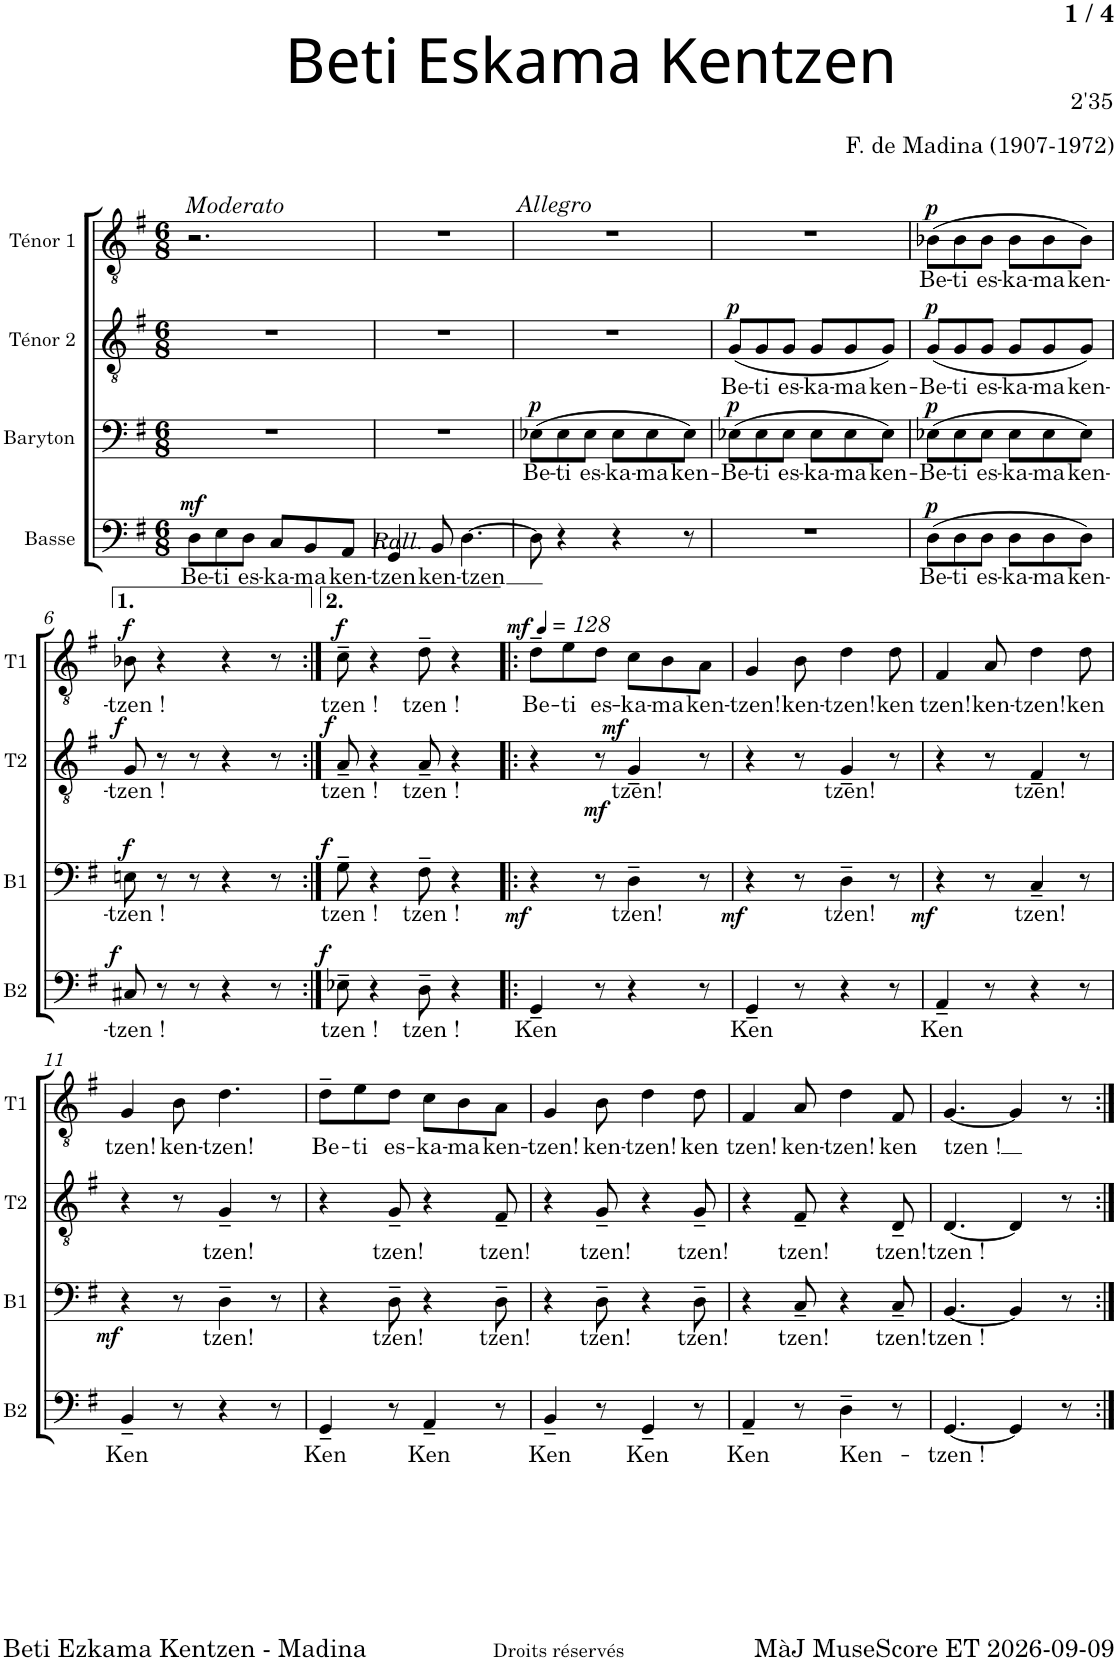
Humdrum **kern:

**kern	**text	**dynam	**kern	**text	**dynam	**kern	**text	**dynam	**kern	**text	**dynam
*part4	*part4	*part4	*part3	*part3	*part3	*part2	*part2	*part2	*part1	*part1	*part1
*staff4	*staff4	*staff4	*staff3	*staff3	*staff3	*staff2	*staff2	*staff2	*staff1	*staff1	*staff1
*I"Basse	*	*	*I"Baryton	*	*	*I"Ténor 2	*	*	*I"Ténor 1	*	*
*I'B2	*	*	*I'B1	*	*	*I'T2	*	*	*I'T1	*	*
*clefF4	*	*	*clefF4	*	*	*clefGv2	*	*	*clefGv2	*	*
*k[f#]	*	*	*k[f#]	*	*	*k[f#]	*	*	*k[f#]	*	*
*M6/8	*	*	*M6/8	*	*	*M6/8	*	*	*M6/8	*	*
=1	=1	=1	=1	=1	=1	=1	=1	=1	=1	=1	=1
!	!	!	!	!	!	!	!	!	!LO:TX:a:i:t=Moderato	!	!
!	!LO:LY:b	!LO:DY:a	!	!	!	!	!	!	!	!	!
8D\L	Be-	mf	2.r	.	.	2.r	.	.	2.r	.	.
!	!LO:LY:b	!	!	!	!	!	!	!	!	!	!
8E\	-ti	.	.	.	.	.	.	.	.	.	.
!	!LO:LY:b	!	!	!	!	!	!	!	!	!	!
8D\J	es-	.	.	.	.	.	.	.	.	.	.
!	!LO:LY:b	!	!	!	!	!	!	!	!	!	!
8C/L	-ka-	.	.	.	.	.	.	.	.	.	.
!	!LO:LY:b	!	!	!	!	!	!	!	!	!	!
8BB/	-ma	.	.	.	.	.	.	.	.	.	.
!	!LO:LY:b	!	!	!	!	!	!	!	!	!	!
8AA/J	ken-	.	.	.	.	.	.	.	.	.	.
=2	=2	=2	=2	=2	=2	=2	=2	=2	=2	=2	=2
!LO:TX:b:i:t=Rall.	!	!	!	!	!	!	!	!	!	!	!
!	!LO:LY:b	!	!	!	!	!	!	!	!	!	!
4GG/	-tzen	.	2.r	.	.	2.r	.	.	2.r	.	.
!	!LO:LY:b	!	!	!	!	!	!	!	!	!	!
8BB/	ken-	.	.	.	.	.	.	.	.	.	.
!	!LO:LY:b	!	!	!	!	!	!	!	!	!	!
[4.D\	-tzen	.	.	.	.	.	.	.	.	.	.
=3	=3	=3	=3	=3	=3	=3	=3	=3	=3	=3	=3
!	!	!	!	!	!	!	!	!	!LO:TX:a:i:t=Allegro	!	!
!	!	!	!	!LO:LY:b	!LO:DY:a	!	!	!	!	!	!
8D\]	.	.	(8E-X\L	Be-	p	2.r	.	.	2.r	.	.
!	!	!	!	!LO:LY:b	!	!	!	!	!	!	!
4r	.	.	8E-\	-ti	.	.	.	.	.	.	.
!	!	!	!	!LO:LY:b	!	!	!	!	!	!	!
.	.	.	8E-\J	es-	.	.	.	.	.	.	.
!	!	!	!	!LO:LY:b	!	!	!	!	!	!	!
4r	.	.	8E-\L	-ka-	.	.	.	.	.	.	.
!	!	!	!	!LO:LY:b	!	!	!	!	!	!	!
.	.	.	8E-\	-ma	.	.	.	.	.	.	.
!	!	!	!	!LO:LY:b	!	!	!	!	!	!	!
8r	.	.	8E-\J)	ken-	.	.	.	.	.	.	.
=4	=4	=4	=4	=4	=4	=4	=4	=4	=4	=4	=4
!	!	!	!	!LO:LY:b	!LO:DY:a	!	!LO:LY:b	!LO:DY:a	!	!	!
2.r	.	.	(8E-X\L	Be-	p	(8G/L	Be-	p	2.r	.	.
!	!	!	!	!LO:LY:b	!	!	!LO:LY:b	!	!	!	!
.	.	.	8E-\	-ti	.	8G/	-ti	.	.	.	.
!	!	!	!	!LO:LY:b	!	!	!LO:LY:b	!	!	!	!
.	.	.	8E-\J	es-	.	8G/J	es-	.	.	.	.
!	!	!	!	!LO:LY:b	!	!	!LO:LY:b	!	!	!	!
.	.	.	8E-\L	-ka-	.	8G/L	-ka-	.	.	.	.
!	!	!	!	!LO:LY:b	!	!	!LO:LY:b	!	!	!	!
.	.	.	8E-\	-ma	.	8G/	-ma	.	.	.	.
!	!	!	!	!LO:LY:b	!	!	!LO:LY:b	!	!	!	!
.	.	.	8E-\J)	ken-	.	8G/J)	ken-	.	.	.	.
=5	=5	=5	=5	=5	=5	=5	=5	=5	=5	=5	=5
!	!LO:LY:b	!LO:DY:a	!	!LO:LY:b	!LO:DY:a	!	!LO:LY:b	!LO:DY:a	!	!LO:LY:b	!LO:DY:a
(8D\L	Be-	p	(8E-X\L	Be-	p	(8G/L	Be-	p	(8B-X\L	Be-	p
!	!LO:LY:b	!	!	!LO:LY:b	!	!	!LO:LY:b	!	!	!LO:LY:b	!
8D\	-ti	.	8E-\	-ti	.	8G/	-ti	.	8B-\	-ti	.
!	!LO:LY:b	!	!	!LO:LY:b	!	!	!LO:LY:b	!	!	!LO:LY:b	!
8D\J	es-	.	8E-\J	es-	.	8G/J	es-	.	8B-\J	es-	.
!	!LO:LY:b	!	!	!LO:LY:b	!	!	!LO:LY:b	!	!	!LO:LY:b	!
8D\L	-ka-	.	8E-\L	-ka-	.	8G/L	-ka-	.	8B-\L	-ka-	.
!	!LO:LY:b	!	!	!LO:LY:b	!	!	!LO:LY:b	!	!	!LO:LY:b	!
8D\	-ma	.	8E-\	-ma	.	8G/	-ma	.	8B-\	-ma	.
!	!LO:LY:b	!	!	!LO:LY:b	!	!	!LO:LY:b	!	!	!LO:LY:b	!
8D\J)	ken-	.	8E-\J)	ken-	.	8G/J)	ken-	.	8B-\J)	ken-	.
!!LO:LB:g=z
=6	=6	=6	=6	=6	=6	=6	=6	=6	=6	=6	=6
!	!LO:LY:b	!LO:DY:a	!	!LO:LY:b	!LO:DY:a	!	!LO:LY:b	!LO:DY:a	!	!LO:LY:b	!LO:DY:a
8C#X/	-tzen !	f	8En\	-tzen !	f	8G/	-tzen !	f	8B-X\	-tzen !	f
8r	.	.	8r	.	.	8r	.	.	4r	.	.
8r	.	.	8r	.	.	8r	.	.	.	.	.
4r	.	.	4r	.	.	4r	.	.	4r	.	.
8r	.	.	8r	.	.	8r	.	.	8r	.	.
=7:|!	=7:|!	=7:|!	=7:|!	=7:|!	=7:|!	=7:|!	=7:|!	=7:|!	=7:|!	=7:|!	=7:|!
!	!LO:LY:b	!LO:DY:a	!	!LO:LY:b	!LO:DY:a	!	!LO:LY:b	!LO:DY:a	!	!LO:LY:b	!LO:DY:a
8E-X~\	-tzen !	f	8G~\	-tzen !	f	8A~/	-tzen !	f	8c~\	-tzen !	f
4r	.	.	4r	.	.	4r	.	.	4r	.	.
!	!LO:LY:b	!	!	!LO:LY:b	!	!	!LO:LY:b	!	!	!LO:LY:b	!
8D~\	-tzen !	.	8F#~\	-tzen !	.	8A~/	-tzen !	.	8d~\	-tzen !	.
4r	.	.	4r	.	.	4r	.	.	4r	.	.
=8!|:	=8!|:	=8!|:	=8!|:	=8!|:	=8!|:	=8!|:	=8!|:	=8!|:	=8!|:	=8!|:	=8!|:
*	*	*	*	*	*	*	*	*	*MM128	*	*
!	!LO:LY:b	!LO:DY:a	!	!	!	!	!	!	!	!LO:LY:b	!LO:DY:a
4GG~/	Ken	mf	4r	.	.	4r	.	.	8d~\L	Be-	mf
!	!	!	!	!	!	!	!	!	!	!LO:LY:b	!
.	.	.	.	.	.	.	.	.	8e\	-ti	.
!	!	!	!	!	!	!	!	!LO:DY:a	!	!LO:LY:b	!
8r	.	.	8r	.	.	8r	.	mf	8d\J	es-	.
!	!	!	!	!LO:LY:b	!LO:DY:a	!	!LO:LY:b	!	!	!LO:LY:b	!
4r	.	.	4D~\	tzen!	mf	4G~/	tzen!	.	8c\L	-ka-	.
!	!	!	!	!	!	!	!	!	!	!LO:LY:b	!
.	.	.	.	.	.	.	.	.	8B\	-ma	.
!	!	!	!	!	!	!	!	!	!	!LO:LY:b	!
8r	.	.	8r	.	.	8r	.	.	8A\J	ken-	.
=9	=9	=9	=9	=9	=9	=9	=9	=9	=9	=9	=9
!	!LO:LY:b	!LO:DY:a	!	!	!	!	!	!	!	!LO:LY:b	!
4GG~/	Ken	mf	4r	.	.	4r	.	.	4G/	tzen!	.
!	!	!	!	!	!	!	!	!	!	!LO:LY:b	!
8r	.	.	8r	.	.	8r	.	.	8B\	ken-	.
!	!	!	!	!LO:LY:b	!	!	!LO:LY:b	!	!	!LO:LY:b	!
4r	.	.	4D~\	tzen!	.	4G~/	tzen!	.	4d\	-tzen!	.
!	!	!	!	!	!	!	!	!	!	!LO:LY:b	!
8r	.	.	8r	.	.	8r	.	.	8d\	ken	.
=10	=10	=10	=10	=10	=10	=10	=10	=10	=10	=10	=10
!	!LO:LY:b	!LO:DY:a	!	!	!	!	!	!	!	!LO:LY:b	!
4AA~/	Ken	mf	4r	.	.	4r	.	.	4F#/	tzen!	.
!	!	!	!	!	!	!	!	!	!	!LO:LY:b	!
8r	.	.	8r	.	.	8r	.	.	8A/	ken-	.
!	!	!	!	!LO:LY:b	!	!	!LO:LY:b	!	!	!LO:LY:b	!
4r	.	.	4C~/	tzen!	.	4F#~/	tzen!	.	4d\	-tzen!	.
!	!	!	!	!	!	!	!	!	!	!LO:LY:b	!
8r	.	.	8r	.	.	8r	.	.	8d\	ken	.
!!LO:LB:g=z
=11	=11	=11	=11	=11	=11	=11	=11	=11	=11	=11	=11
!	!LO:LY:b	!LO:DY:a	!	!	!	!	!	!	!	!LO:LY:b	!
4BB~/	Ken	mf	4r	.	.	4r	.	.	4G/	tzen!	.
!	!	!	!	!	!	!	!	!	!	!LO:LY:b	!
8r	.	.	8r	.	.	8r	.	.	8B\	ken-	.
!	!	!	!	!LO:LY:b	!	!	!LO:LY:b	!	!	!LO:LY:b	!
4r	.	.	4D~\	tzen!	.	4G~/	tzen!	.	4.d\	-tzen!	.
8r	.	.	8r	.	.	8r	.	.	.	.	.
=12	=12	=12	=12	=12	=12	=12	=12	=12	=12	=12	=12
!	!LO:LY:b	!	!	!	!	!	!	!	!	!LO:LY:b	!
4GG~/	Ken	.	4r	.	.	4r	.	.	8d~\L	Be-	.
!	!	!	!	!	!	!	!	!	!	!LO:LY:b	!
.	.	.	.	.	.	.	.	.	8e\	-ti	.
!	!	!	!	!LO:LY:b	!	!	!LO:LY:b	!	!	!LO:LY:b	!
8r	.	.	8D~\	tzen!	.	8G~/	tzen!	.	8d\J	es-	.
!	!LO:LY:b	!	!	!	!	!	!	!	!	!LO:LY:b	!
4AA~/	Ken	.	4r	.	.	4r	.	.	8c\L	-ka-	.
!	!	!	!	!	!	!	!	!	!	!LO:LY:b	!
.	.	.	.	.	.	.	.	.	8B\	-ma	.
!	!	!	!	!LO:LY:b	!	!	!LO:LY:b	!	!	!LO:LY:b	!
8r	.	.	8D~\	tzen!	.	8F#~/	tzen!	.	8A\J	ken-	.
=13	=13	=13	=13	=13	=13	=13	=13	=13	=13	=13	=13
!	!LO:LY:b	!	!	!	!	!	!	!	!	!LO:LY:b	!
4BB~/	Ken	.	4r	.	.	4r	.	.	4G/	tzen!	.
!	!	!	!	!LO:LY:b	!	!	!LO:LY:b	!	!	!LO:LY:b	!
8r	.	.	8D~\	tzen!	.	8G~/	tzen!	.	8B\	ken-	.
!	!LO:LY:b	!	!	!	!	!	!	!	!	!LO:LY:b	!
4GG~/	Ken	.	4r	.	.	4r	.	.	4d\	-tzen!	.
!	!	!	!	!LO:LY:b	!	!	!LO:LY:b	!	!	!LO:LY:b	!
8r	.	.	8D~\	tzen!	.	8G~/	tzen!	.	8d\	ken	.
=14	=14	=14	=14	=14	=14	=14	=14	=14	=14	=14	=14
!	!LO:LY:b	!	!	!	!	!	!	!	!	!LO:LY:b	!
4AA~/	Ken	.	4r	.	.	4r	.	.	4F#/	tzen!	.
!	!	!	!	!LO:LY:b	!	!	!LO:LY:b	!	!	!LO:LY:b	!
8r	.	.	8C~/	tzen!	.	8F#~/	tzen!	.	8A/	ken-	.
!	!LO:LY:b	!	!	!	!	!	!	!	!	!LO:LY:b	!
4D~\	Ken-	.	4r	.	.	4r	.	.	4d\	-tzen!	.
!	!	!	!	!LO:LY:b	!	!	!LO:LY:b	!	!	!LO:LY:b	!
8r	.	.	8C~/	tzen!	.	8D~/	tzen!	.	8F#/	ken	.
=15	=15	=15	=15	=15	=15	=15	=15	=15	=15	=15	=15
!	!LO:LY:b	!	!	!LO:LY:b	!	!	!LO:LY:b	!	!	!LO:LY:b	!
[4.GG/	-tzen !	.	[4.BB/	-tzen !	.	[4.D/	-tzen !	.	[4.G/	-tzen !	.
4GG/]	.	.	4BB/]	.	.	4D/]	.	.	4G/]	.	.
8r	.	.	8r	.	.	8r	.	.	8r	.	.
=:|!	=:|!	=:|!	=:|!	=:|!	=:|!	=:|!	=:|!	=:|!	=:|!	=:|!	=:|!
*-	*-	*-	*-	*-	*-	*-	*-	*-	*-	*-	*-
